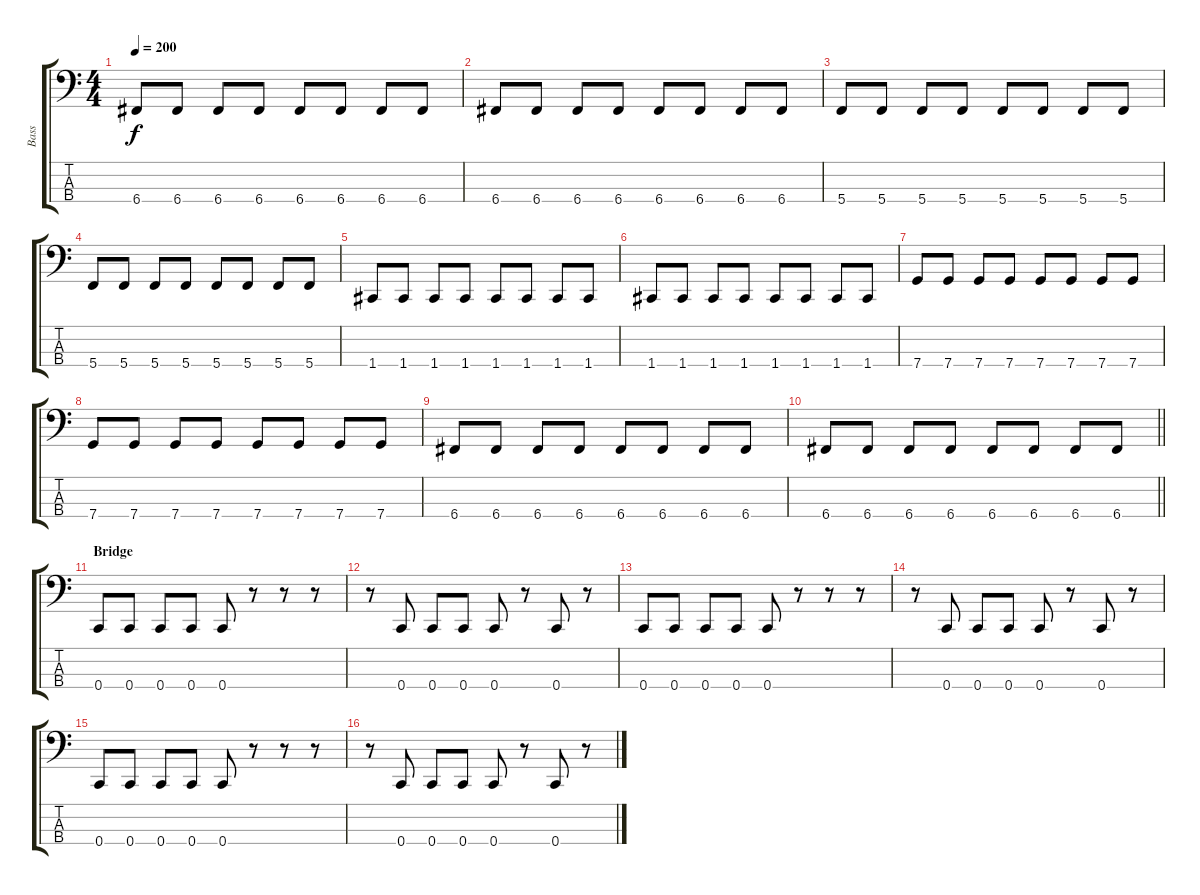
\track ("Bass" "Bass") {instrument electricbasspick}
\staff {score tabs}
\tuning (F2 C2 G1 C1) {hide}
\ts (4 4)
\tempo 200
\clef f4
\ks c
6.4.8{dy f} 6.4.8 6.4.8 6.4.8 6.4.8 6.4.8 6.4.8 6.4.8 |
6.4.8 6.4.8 6.4.8 6.4.8 6.4.8 6.4.8 6.4.8 6.4.8 |
5.4.8 5.4.8 5.4.8 5.4.8 5.4.8 5.4.8 5.4.8 5.4.8 |
5.4.8 5.4.8 5.4.8 5.4.8 5.4.8 5.4.8 5.4.8 5.4.8 |
1.4.8 1.4.8 1.4.8 1.4.8 1.4.8 1.4.8 1.4.8 1.4.8 |
1.4.8 1.4.8 1.4.8 1.4.8 1.4.8 1.4.8 1.4.8 1.4.8 |
7.4.8 7.4.8 7.4.8 7.4.8 7.4.8 7.4.8 7.4.8 7.4.8 |
7.4.8 7.4.8 7.4.8 7.4.8 7.4.8 7.4.8 7.4.8 7.4.8 |
6.4.8 6.4.8 6.4.8 6.4.8 6.4.8 6.4.8 6.4.8 6.4.8 |
\barLineRight lightlight
6.4.8 6.4.8 6.4.8 6.4.8 6.4.8 6.4.8 6.4.8 6.4.8 |
\section ("" "Bridge")
0.4.8 0.4.8 0.4.8 0.4.8 0.4.8 r.8 r.8 r.8 |
r.8 0.4.8 0.4.8 0.4.8 0.4.8 r.8 0.4.8 r.8 |
0.4.8 0.4.8 0.4.8 0.4.8 0.4.8 r.8 r.8 r.8 |
r.8 0.4.8 0.4.8 0.4.8 0.4.8 r.8 0.4.8 r.8 |
0.4.8 0.4.8 0.4.8 0.4.8 0.4.8 r.8 r.8 r.8 |
r.8 0.4.8 0.4.8 0.4.8 0.4.8 r.8 0.4.8 r.8
